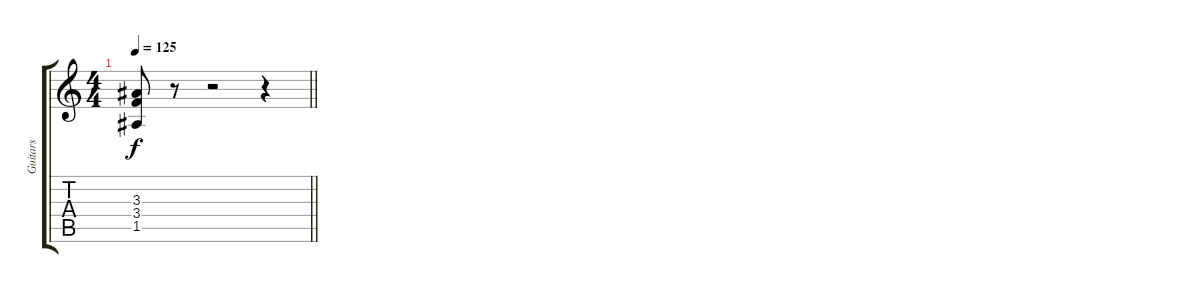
\track ("Guitars" "Guitars") {instrument distortionguitar}
\staff {score tabs}
\tuning (E4 B3 G3 D3 A2 E2) {hide}
\ts (4 4)
\tempo 125
\clef g2
\barLineRight lightlight
\ks c
(3.3 3.4 1.5).8{dy f} r.8 r.2 r.4
